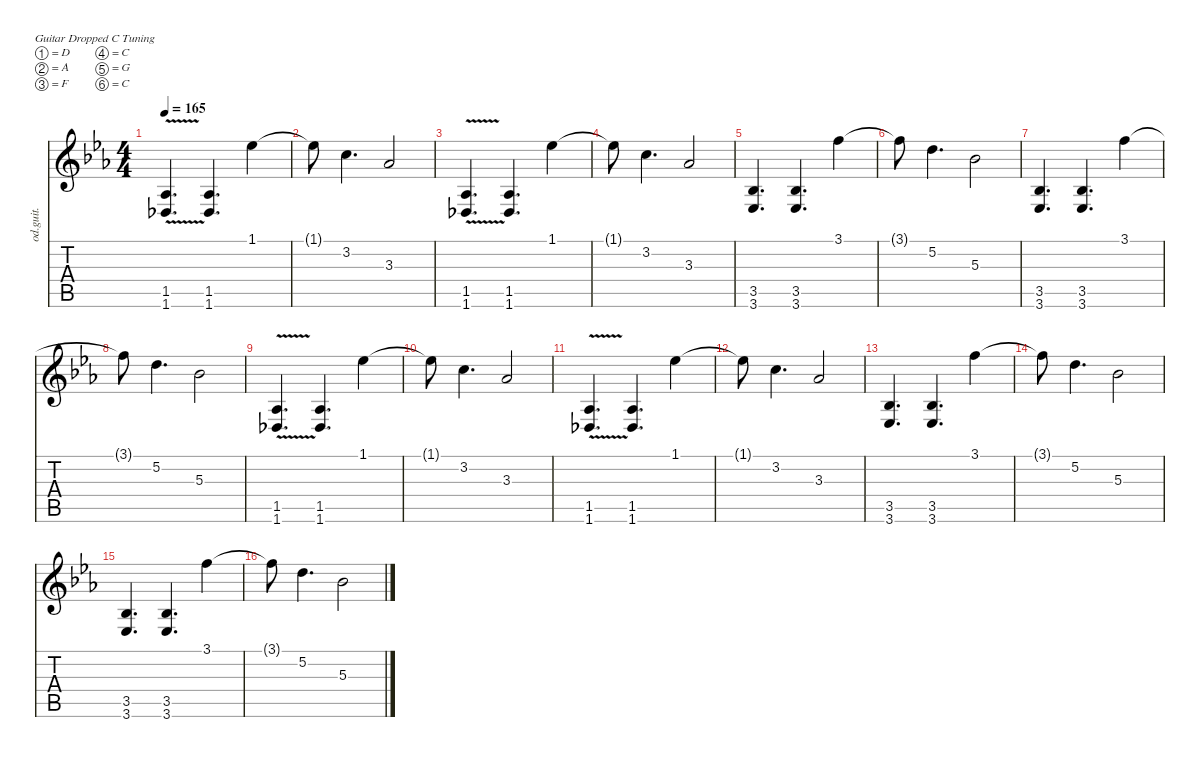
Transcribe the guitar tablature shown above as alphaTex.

\defaultSystemsLayout 4
\hideDynamics
\bracketExtendMode nobrackets
\track ("Overdriven Guitar" "od.guit.") {instrument distortionguitar}
\staff {score tabs}
\tuning (D4 A3 F3 C3 G2 C2)
\ts (4 4)
\tempo 165
\clef g2
\ks cminor
(1.6{acc b} 1.5{v acc b}).4{d dy mf beam Up} (1.5{acc b} 1.6{acc b}).4{d beam Up} 1.1{acc b}.4{beam Down} |
1.1{t acc b}.8{beam Down} 3.2{acc forcenatural}.4{d beam Down} 3.3{acc b}.2{beam Up} |
(1.6{acc b} 1.5{v acc b}).4{d beam Up} (1.5{acc b} 1.6{acc b}).4{d beam Up} 1.1{acc b}.4{beam Down} |
1.1{t acc b}.8{beam Down} 3.2{acc forcenatural}.4{d beam Down} 3.3{acc b}.2{beam Up} |
(3.6{acc b} 3.5{acc b}).4{d beam Up} (3.5{acc b} 3.6{acc b}).4{d beam Up} 3.1{acc forcenatural}.4{beam Down} |
3.1{t acc forcenatural}.8{beam Down} 5.2{acc forcenatural}.4{d beam Down} 5.3{acc b}.2{beam Down} |
(3.6{acc b} 3.5{acc b}).4{d beam Up} (3.5{acc b} 3.6{acc b}).4{d beam Up} 3.1{acc forcenatural}.4{beam Down} |
3.1{t acc forcenatural}.8{beam Down} 5.2{acc forcenatural}.4{d beam Down} 5.3{acc b}.2{beam Down} |
(1.6{acc b} 1.5{v acc b}).4{d beam Up} (1.5{acc b} 1.6{acc b}).4{d beam Up} 1.1{acc b}.4{beam Down} |
1.1{t acc b}.8{beam Down} 3.2{acc forcenatural}.4{d beam Down} 3.3{acc b}.2{beam Up} |
(1.6{acc b} 1.5{v acc b}).4{d beam Up} (1.5{acc b} 1.6{acc b}).4{d beam Up} 1.1{acc b}.4{beam Down} |
1.1{t acc b}.8{beam Down} 3.2{acc forcenatural}.4{d beam Down} 3.3{acc b}.2{beam Up} |
(3.6{acc b} 3.5{acc b}).4{d beam Up} (3.5{acc b} 3.6{acc b}).4{d beam Up} 3.1{acc forcenatural}.4{beam Down} |
3.1{t acc forcenatural}.8{beam Down} 5.2{acc forcenatural}.4{d beam Down} 5.3{acc b}.2{beam Down} |
(3.6{acc b} 3.5{acc b}).4{d beam Up} (3.5{acc b} 3.6{acc b}).4{d beam Up} 3.1{acc forcenatural}.4{beam Down} |
3.1{t acc forcenatural}.8{beam Down} 5.2{acc forcenatural}.4{d beam Down} 5.3{acc b}.2{beam Down}
